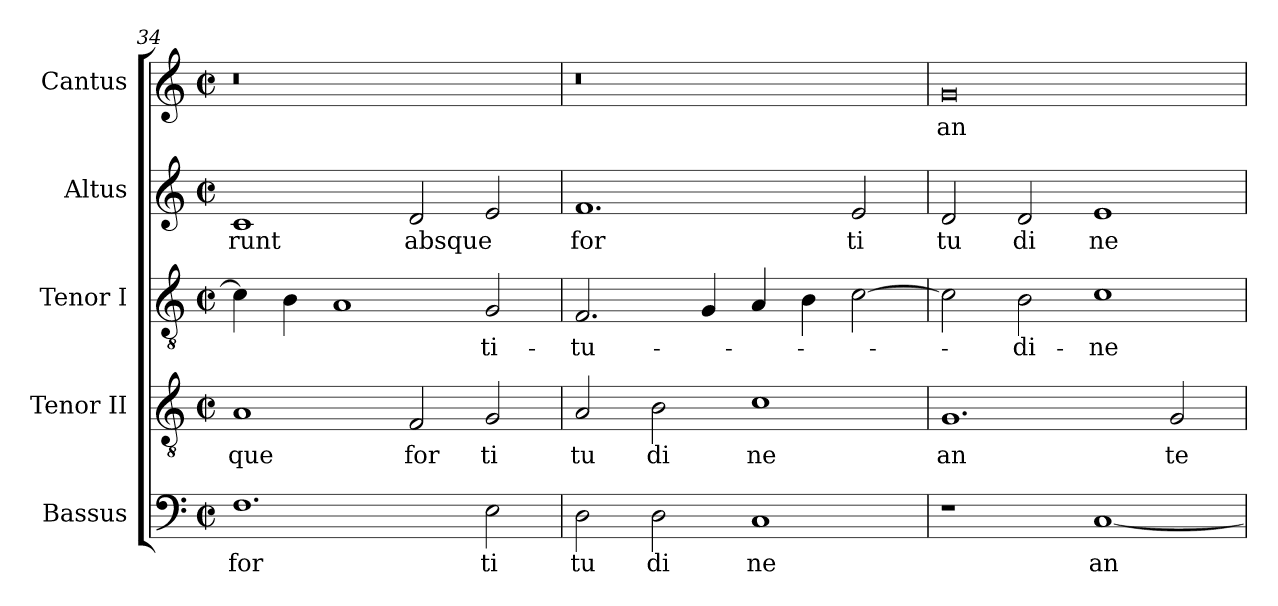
**kern	**text	**kern	**text	**kern	**text	**kern	**text	**kern	**text
*part5	*part5	*part4	*part4	*part3	*part3	*part2	*part2	*part1	*part1
*staff5	*staff5	*staff4	*staff4	*staff3	*staff3	*staff2	*staff2	*staff1	*staff1
*I"Bassus	*	*I"Tenor II	*	*I"Tenor I	*	*I"Altus	*	*I"Cantus	*
*clefF4	*	*clefGv2	*	*clefGv2	*	*clefG2	*	*clefG2	*
*M2/2	*	*M2/2	*	*M2/2	*	*M2/2	*	*M2/2	*
*met(c|)	*	*met(c|)	*	*met(c|)	*	*met(c|)	*	*met(c|)	*
=34	=34	=34	=34	=34	=34	=34	=34	=34	=34
!	!LO:LY:b:cj	!	!LO:LY:b:cj	!	!	!	!LO:LY:b:cj	!	!
1.F	for	1A	que	4c\]	.	1c	runt	0r	.
.	.	.	.	4B\	.	.	.	.	.
.	.	.	.	1A	.	.	.	.	.
!	!	!	!LO:LY:b:cj	!	!	!	!LO:LY:b	!	!
.	.	2F/	for	.	.	2d/	absque	.	.
!	!LO:LY:b:cj	!	!LO:LY:b:cj	!	!LO:LY:b:cj	!	!	!	!
2E\	ti	2G/	ti	2G/	-ti-	2e/	.	.	.
!!LO:LB:g=z
=35	=35	=35	=35	=35	=35	=35	=35	=35	=35
!	!LO:LY:b:cj	!	!LO:LY:b:cj	!	!LO:LY:b:cj	!	!LO:LY:b:cj	!	!
2D\	tu	2A/	tu	2.F/	-tu-	1.f	for	0r	.
!	!LO:LY:b:cj	!	!LO:LY:b:cj	!	!	!	!	!	!
2D\	di	2B\	di	.	.	.	.	.	.
.	.	.	.	4G/	.	.	.	.	.
!	!LO:LY:b:cj	!	!LO:LY:b:cj	!	!	!	!	!	!
1C	ne	1c	ne	4A/	.	.	.	.	.
.	.	.	.	4B\	.	.	.	.	.
!	!	!	!	!	!	!	!LO:LY:b:cj	!	!
.	.	.	.	[>2c\	.	2e/	ti	.	.
=36	=36	=36	=36	=36	=36	=36	=36	=36	=36
!	!	!	!LO:LY:b:cj	!	!	!	!LO:LY:b:cj	!	!LO:LY:b:cj
1r	.	1.G	an	2c\]	.	2d/	tu	0g	an-
!	!	!	!	!	!LO:LY:b:cj	!	!LO:LY:b:cj	!	!
.	.	.	.	2B\	-di-	2d/	di	.	.
!	!LO:LY:b:cj	!	!	!	!LO:LY:b:cj	!	!LO:LY:b:cj	!	!
[<1C	an	.	.	1c	-ne	1e	ne	.	.
!	!	!	!LO:LY:b:cj	!	!	!	!	!	!
.	.	2G/	te	.	.	.	.	.	.
=	=	=	=	=	=	=	=	=	=
*-	*-	*-	*-	*-	*-	*-	*-	*-	*-
